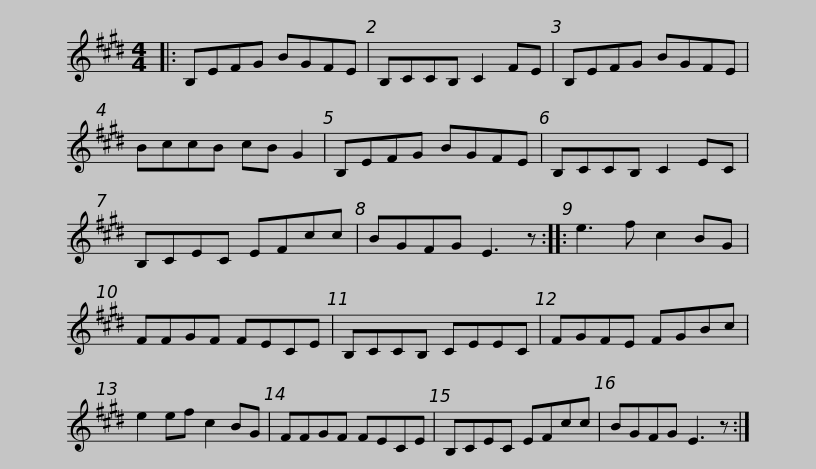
X:1
L:1/8
M:4/4
I:linebreak $
K:E
V:1 treble
V:1
|: B,EFG BGFE | B,CCB, C2 FE | B,EFG BGFE | BccB cB G2 | B,EFG BGFE |$ %5
 B,CCB, C2 EC | B,CEC EFcc | BGFG E3 z :: e3 f c2 BG | FFGF FECE |$ %10
 B,CCB, CEEC | FGFE FGBc | e2 ef c2 BG | FFGF FECE | B,CEC EFcc |$ %15
 BGFG E3 z :| %16
